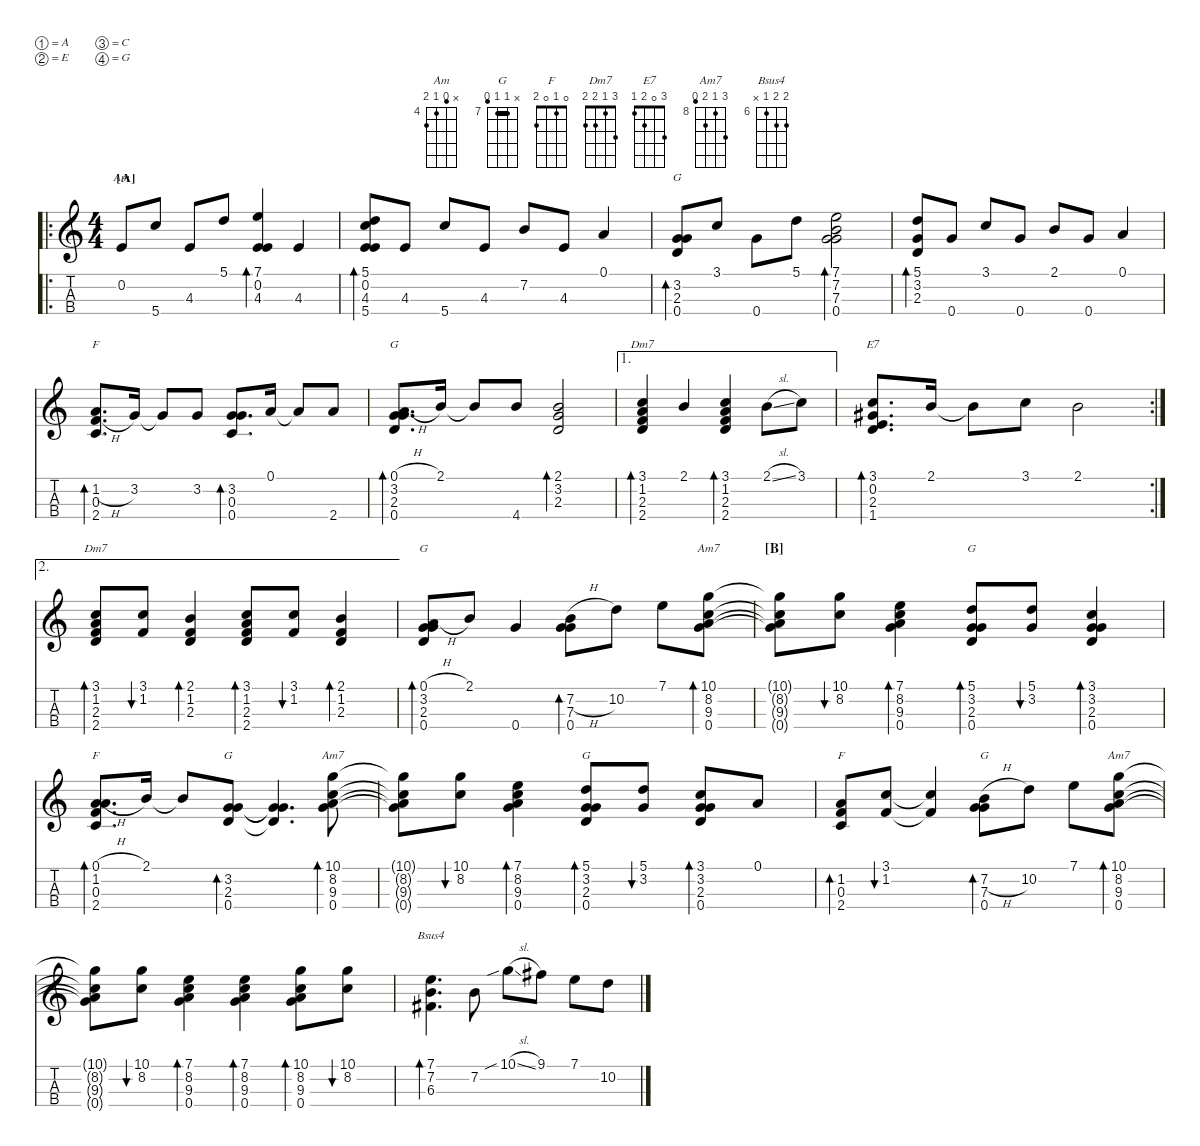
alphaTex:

\defaultSystemsLayout 4
\hideDynamics
\bracketExtendMode nobrackets
\otherSystemsTrackNameOrientation horizontal
\defaultBarNumberDisplay Hide
\track ("Ukulele" " ") {defaultSystemsLayout 4 instrument acousticguitarnylon}
\staff {score tabs}
\tuning (A4 E4 C4 G4)
\displaytranspose 0
\chord ("Am" x 3 4 5) {firstfret 4}
\chord ("G" x 3 2 0)
\chord ("F" 0 1 0 2)
\chord ("G" 0 3 2 0)
\chord ("Dm7" 3 1 2 2)
\chord ("E7" 3 0 2 1)
\chord ("Am7" 10 8 9 7) {firstfret 8}
\chord ("G" 5 3 2 0)
\chord ("G" x 7 7 6) {firstfret 7 barre 7}
\chord ("Bsus4" 7 7 6 x) {firstfret 6}
\ro
\ts (4 4)
\section ("A" " ")
\tempo (120 hide)
\clef g2
\ks c
0.2.8{ch "Am" dy mf instrument acousticguitarnylon beam Up} 5.4.8{beam Up} 4.3.8{beam Up} 5.1.8{beam Up} (7.1 4.3 0.2).4{bd 79 beam Up} 4.3.4{beam Up} |
(5.1 0.2 4.3 5.4).8{bd 76 beam Up} 4.3.8{beam Up} 5.4.8{beam Up} 4.3.8{beam Up} 7.2.8{beam Up} 4.3.8{beam Up} 0.1.4{beam Up} |
(2.3 3.2 0.4).8{bd 79 ch "G" beam Up} 3.1.8{beam Up} 0.4.8{beam Down} 5.1.8{beam Down} (7.1 7.3 7.2 0.4).2{bd 83 beam Down} |
(5.1 2.3 3.2).8{bd 70 beam Up} 0.4.8{beam Up} 3.1.8{beam Up} 0.4.8{beam Up} 2.1.8{beam Up} 0.4.8{beam Up} 0.1.4{beam Up} |
(0.3 1.2{h} 2.4).8{d bd 65 ch "F" beam Up} 3.2.16{beam Up} 3.2{t}.8{beam Up} 3.2.8{beam Up} (3.2 0.3 0.4).8{d bd 78 beam Up} 0.1.16{beam Up} 0.1{t}.8{beam Up} 2.4.8{beam Up} |
(0.1{h} 3.2 2.3 0.4).8{d bd 82 ch "G" beam Up} 2.1.16{beam Up} 2.1{t}.8{beam Up} 4.4.8{beam Up} (2.1 3.2 2.3).2{bd 101 beam Up} |
\ae 1
(3.1 2.4 1.2 2.3).4{bd 71 ch "Dm7" beam Up} 2.1.4{beam Up} (3.1 2.4 1.2 2.3).4{bd 71 beam Up} 2.1{sl}.8{beam Down} 3.1.8{beam Down} |
\rc 2
(3.1 2.3 0.2 1.4{acc #}).8{d bd 65 ch "E7" beam Up} 2.1.16{beam Up} 2.1{t}.8{beam Down} 3.1.8{beam Down} 2.1.2{beam Down} |
\ae 2
(3.1 2.4 1.2 2.3).8{bd 40 ch "Dm7" beam Up} (3.1 1.2).8{bu 45 beam Up} (2.1 1.2 2.3).4{bd 60 beam Up} (3.1 2.4 1.2 2.3).8{bd 40 beam Up} (3.1 1.2).8{bu 45 beam Up} (2.1 1.2 2.3).4{bd 60 beam Up} |
(0.1{h} 0.4 3.2 2.3).8{bd 40 ch "G" beam Up} 2.1.8{beam Up} 0.4.4{beam Up} (7.2{h} 0.4 7.3).8{bd 51 beam Down} 10.2.8{beam Down} 7.1.8{beam Down} (10.1 8.2 9.3 0.4).8{bd 59 ch "Am7" beam Down} |
\section ("B" "")
(9.3{t} 8.2{t} 10.1{t} 0.4{t}).8{beam Down} (10.1 8.2).8{bu 53 beam Down} (7.1 8.2 9.3 0.4).4{bd 58 beam Down} (0.4 3.2 2.3 5.1).8{bd 57 ch "G" beam Up} (5.1 3.2).8{bu 54 beam Up} (3.1 0.4 3.2 2.3).4{bd 57 beam Up} |
(1.2 0.3 0.1{h} 2.4).8{d bd 55 ch "F" beam Up} 2.1.16{beam Up} 2.1{t}.8{beam Up} (0.4 3.2 2.3).8{bd 56 ch "G" beam Up} (3.2{t} 2.3{t} 0.4{t}).4{d beam Up} (10.1 8.2 9.3 0.4).8{bd 59 ch "Am7" beam Down} |
(9.3{t} 8.2{t} 10.1{t} 0.4{t}).8{beam Down} (10.1 8.2).8{bu 52 beam Down} (7.1 8.2 9.3 0.4).4{bd 58 beam Down} (0.4 3.2 2.3 5.1).8{bd 57 ch "G" beam Up} (5.1 3.2).8{bu 54 beam Up} (3.1 0.4 3.2 2.3).8{bd 57 beam Up} 0.1.8{beam Up} |
(1.2 0.3 2.4).8{bd 51 ch "F" beam Up} (3.1 1.2).8{bu 51 beam Up} (3.1{t} 1.2{t}).4{beam Up} (7.2{h} 7.3 0.4).8{bd 51 ch "G" beam Down} 10.2.8{beam Down} 7.1.8{beam Down} (10.1 8.2 9.3 0.4).8{bd 59 ch "Am7" beam Down} |
(10.1{t} 8.2{t} 9.3{t} 0.4{t}).8{beam Down} (10.1 8.2).8{bu 53 beam Down} (7.1 8.2 9.3 0.4).4{bd 58 beam Down} (7.1 8.2 9.3 0.4).4{bd 51 beam Down} (10.1 8.2 9.3 0.4).8{bd 51 beam Down} (10.1 8.2).8{bu 53 beam Down} |
(6.3{acc #} 7.2 7.1).4{d bd 51 ch "Bsus4" beam Down} 7.2.8{beam Down} 10.1{sib sl}.8{beam Down} 9.1{acc #}.8{beam Down} 7.1.8{beam Down} 10.2.8{beam Down}
